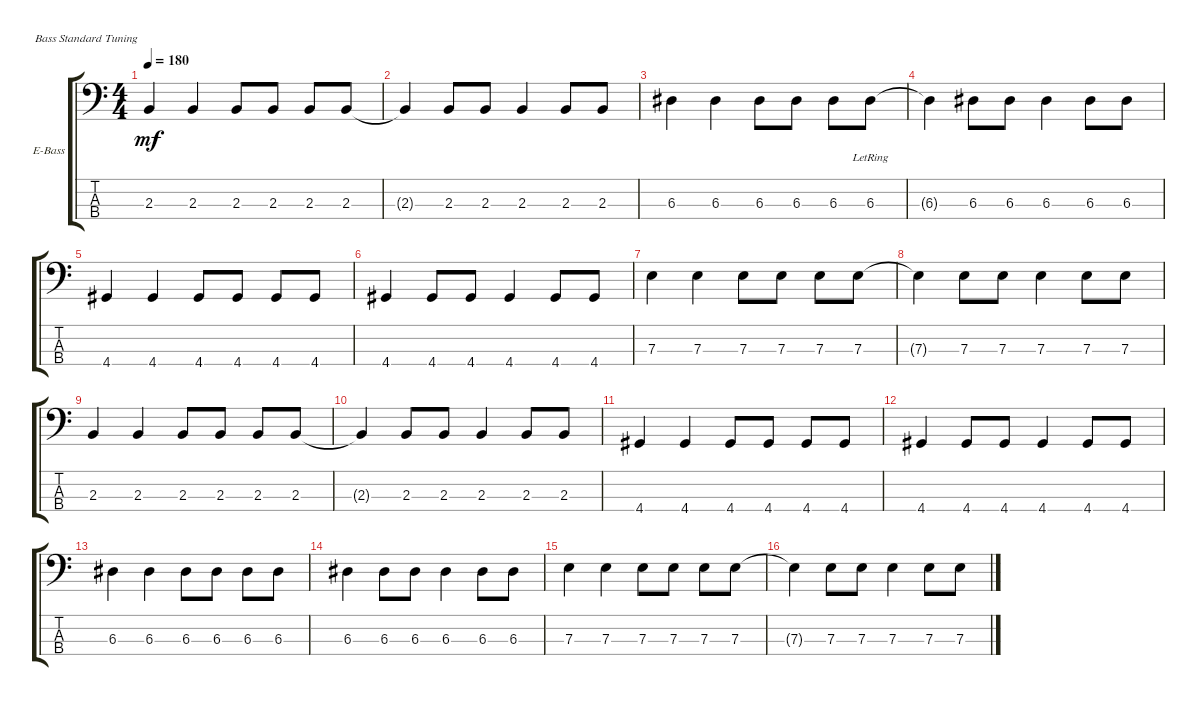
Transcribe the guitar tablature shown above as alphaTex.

\defaultSystemsLayout 4
\bracketExtendMode groupsimilarinstruments
\firstSystemTrackNameOrientation horizontal
\otherSystemsTrackNameOrientation horizontal
\track ("Бас (Петар)" "E-Bass") {instrument electricbassfinger}
\staff {score tabs}
\tuning (G2 D2 A1 E1)
\ts (4 4)
\tempo 180
\clef f4
\ks c
2.3.4{dy mf} 2.3.4 2.3.8 2.3.8 2.3.8 2.3.8 |
2.3{t}.4 2.3.8 2.3.8 2.3.4 2.3.8 2.3.8 |
6.3.4 6.3.4 6.3.8 6.3.8 6.3.8 6.3{lr}.8 |
6.3{t}.4 6.3.8 6.3.8 6.3.4 6.3.8 6.3.8 |
4.4.4 4.4.4 4.4.8 4.4.8 4.4.8 4.4.8 |
4.4.4 4.4.8 4.4.8 4.4.4 4.4.8 4.4.8 |
7.3.4 7.3.4 7.3.8 7.3.8 7.3.8 7.3.8 |
7.3{t}.4 7.3.8 7.3.8 7.3.4 7.3.8 7.3.8 |
2.3.4 2.3.4 2.3.8 2.3.8 2.3.8 2.3.8 |
2.3{t}.4 2.3.8 2.3.8 2.3.4 2.3.8 2.3.8 |
4.4.4 4.4.4 4.4.8 4.4.8 4.4.8 4.4.8 |
4.4.4 4.4.8 4.4.8 4.4.4 4.4.8 4.4.8 |
6.3.4 6.3.4 6.3.8 6.3.8 6.3.8 6.3.8 |
6.3.4 6.3.8 6.3.8 6.3.4 6.3.8 6.3.8 |
7.3.4 7.3.4 7.3.8 7.3.8 7.3.8 7.3.8 |
7.3{t}.4 7.3.8 7.3.8 7.3.4 7.3.8 7.3.8
